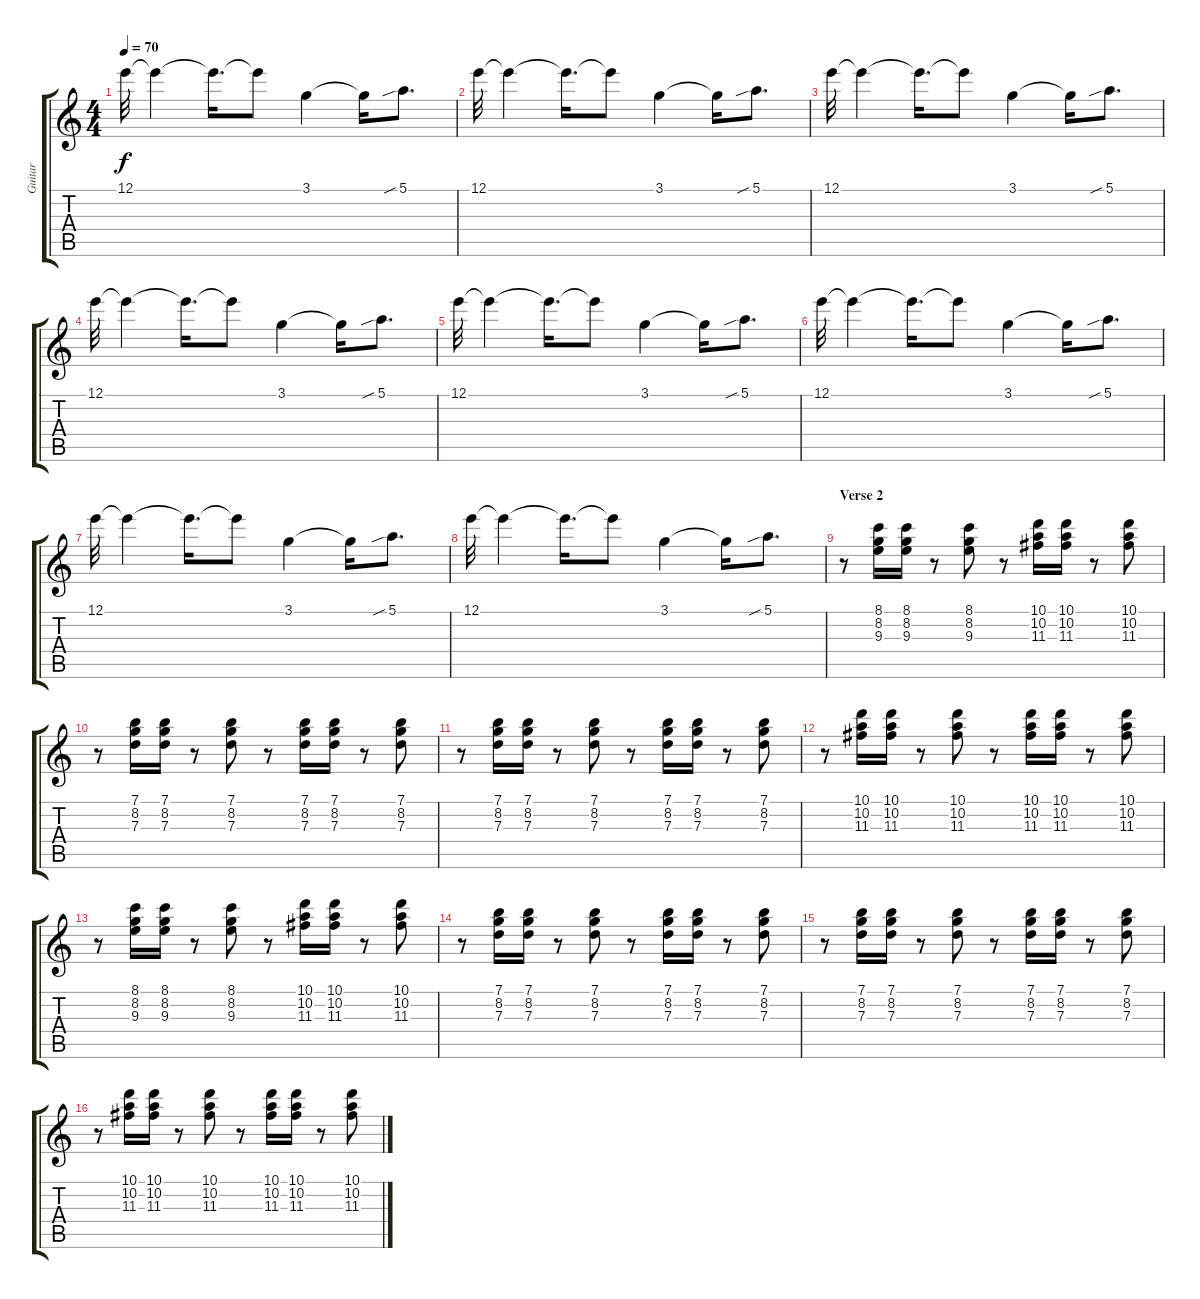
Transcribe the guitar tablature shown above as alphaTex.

\track ("Guitar" "Guitar") {instrument electricguitarclean}
\staff {score tabs}
\tuning (E4 B3 G3 D3 A2 E2) {hide}
\ts (4 4)
\tempo 70
\clef g2
\ks c
12.1.32{dy f} 12.1{t}.4 12.1{t}.16{d} 12.1{t}.8 3.1.4 3.1{t}.16 5.1{sib}.8{d} |
12.1.32 12.1{t}.4 12.1{t}.16{d} 12.1{t}.8 3.1.4 3.1{t}.16 5.1{sib}.8{d} |
12.1.32 12.1{t}.4 12.1{t}.16{d} 12.1{t}.8 3.1.4 3.1{t}.16 5.1{sib}.8{d} |
12.1.32 12.1{t}.4 12.1{t}.16{d} 12.1{t}.8 3.1.4 3.1{t}.16 5.1{sib}.8{d} |
12.1.32 12.1{t}.4 12.1{t}.16{d} 12.1{t}.8 3.1.4 3.1{t}.16 5.1{sib}.8{d} |
12.1.32 12.1{t}.4 12.1{t}.16{d} 12.1{t}.8 3.1.4 3.1{t}.16 5.1{sib}.8{d} |
12.1.32 12.1{t}.4 12.1{t}.16{d} 12.1{t}.8 3.1.4 3.1{t}.16 5.1{sib}.8{d} |
12.1.32 12.1{t}.4 12.1{t}.16{d} 12.1{t}.8 3.1.4 3.1{t}.16 5.1{sib}.8{d} |
\section ("" "Verse 2")
r.8{volume 7} (8.1 8.2 9.3).16 (8.1 8.2 9.3).16 r.8 (8.1 8.2 9.3).8 r.8 (10.1 10.2 11.3).16 (10.1 10.2 11.3).16 r.8 (10.1 10.2 11.3).8 |
r.8 (7.1 8.2 7.3).16 (7.1 8.2 7.3).16 r.8 (7.1 8.2 7.3).8 r.8 (7.1 8.2 7.3).16 (7.1 8.2 7.3).16 r.8 (7.1 8.2 7.3).8 |
r.8 (7.1 8.2 7.3).16 (7.1 8.2 7.3).16 r.8 (7.1 8.2 7.3).8 r.8 (7.1 8.2 7.3).16 (7.1 8.2 7.3).16 r.8 (7.1 8.2 7.3).8 |
r.8 (10.1 10.2 11.3).16 (10.1 10.2 11.3).16 r.8 (10.1 10.2 11.3).8 r.8 (10.1 10.2 11.3).16 (10.1 10.2 11.3).16 r.8 (10.1 10.2 11.3).8 |
r.8{volume 7} (8.1 8.2 9.3).16 (8.1 8.2 9.3).16 r.8 (8.1 8.2 9.3).8 r.8 (10.1 10.2 11.3).16 (10.1 10.2 11.3).16 r.8 (10.1 10.2 11.3).8 |
r.8 (7.1 8.2 7.3).16 (7.1 8.2 7.3).16 r.8 (7.1 8.2 7.3).8 r.8 (7.1 8.2 7.3).16 (7.1 8.2 7.3).16 r.8 (7.1 8.2 7.3).8 |
r.8 (7.1 8.2 7.3).16 (7.1 8.2 7.3).16 r.8 (7.1 8.2 7.3).8 r.8 (7.1 8.2 7.3).16 (7.1 8.2 7.3).16 r.8 (7.1 8.2 7.3).8 |
r.8 (10.1 10.2 11.3).16 (10.1 10.2 11.3).16 r.8 (10.1 10.2 11.3).8 r.8 (10.1 10.2 11.3).16 (10.1 10.2 11.3).16 r.8 (10.1 10.2 11.3).8
